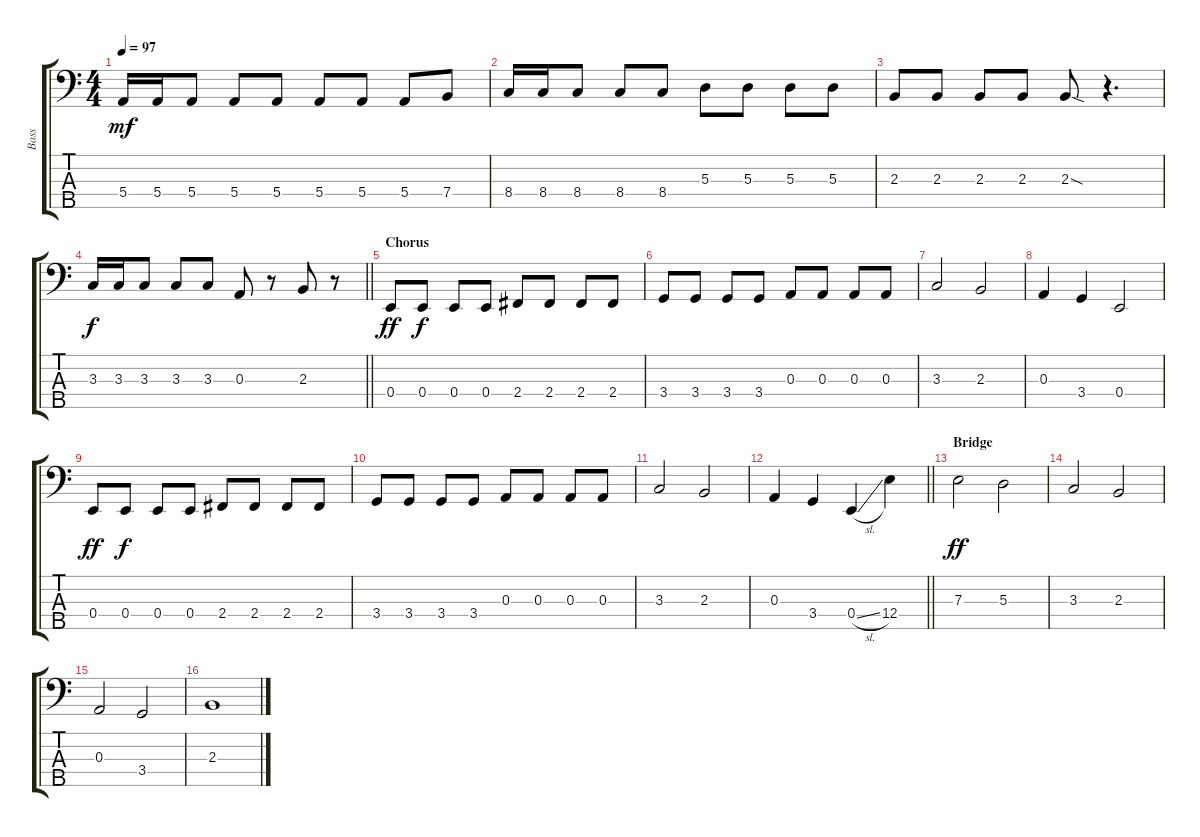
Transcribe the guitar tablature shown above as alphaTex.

\track ("Bass" "Bass") {instrument electricbassfinger}
\staff {score tabs}
\tuning (G2 D2 A1 E1 B0) {hide}
\ts (4 4)
\tempo 97
\clef f4
\ks c
5.4.16{dy mf} 5.4.16 5.4.8 5.4.8 5.4.8 5.4.8 5.4.8 5.4.8 7.4.8 |
8.4.16 8.4.16 8.4.8 8.4.8 8.4.8 5.3.8 5.3.8 5.3.8 5.3.8 |
2.3.8 2.3.8 2.3.8 2.3.8 2.3{sod}.8 r.4{d} |
\barLineRight lightlight
3.3.16{dy f} 3.3.16 3.3.8 3.3.8 3.3.8 0.3.8 r.8 2.3.8 r.8 |
\section ("" "Chorus")
0.4.8{dy ff} 0.4.8{dy f} 0.4.8 0.4.8 2.4.8 2.4.8 2.4.8 2.4.8 |
3.4.8 3.4.8 3.4.8 3.4.8 0.3.8 0.3.8 0.3.8 0.3.8 |
3.3.2 2.3.2 |
0.3.4 3.4.4 0.4.2 |
0.4.8{dy ff} 0.4.8{dy f} 0.4.8 0.4.8 2.4.8 2.4.8 2.4.8 2.4.8 |
3.4.8 3.4.8 3.4.8 3.4.8 0.3.8 0.3.8 0.3.8 0.3.8 |
3.3.2 2.3.2 |
\barLineRight lightlight
0.3.4 3.4.4 0.4{sl}.4 12.4.4 |
\section ("" "Bridge")
7.3.2{dy ff} 5.3.2 |
3.3.2 2.3.2 |
0.3.2 3.4.2 |
2.3.1
